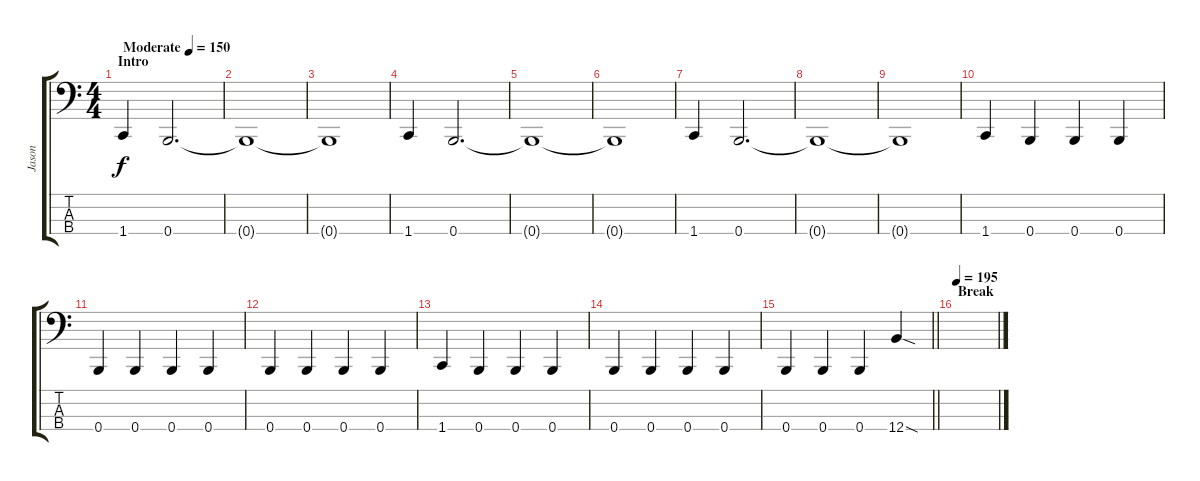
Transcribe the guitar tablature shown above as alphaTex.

\track ("Jason" "Jason") {instrument electricbassfinger}
\staff {score tabs}
\tuning (E2 B1 Gb1 B0) {hide}
\ts (4 4)
\section ("" "Intro")
\tempo (150 "Moderate")
\clef f4
\ks c
1.4.4{dy f instrument electricbassfinger} 0.4.2{d} |
0.4{t}.1 |
0.4{t}.1 |
1.4.4 0.4.2{d} |
0.4{t}.1 |
0.4{t}.1 |
1.4.4 0.4.2{d} |
0.4{t}.1 |
0.4{t}.1 |
1.4.4 0.4.4 0.4.4 0.4.4 |
0.4.4 0.4.4 0.4.4 0.4.4 |
0.4.4 0.4.4 0.4.4 0.4.4 |
1.4.4 0.4.4 0.4.4 0.4.4 |
0.4.4 0.4.4 0.4.4 0.4.4 |
\barLineRight lightlight
0.4.4 0.4.4 0.4.4 12.4{sod}.4 |
\section ("" "Break")
\tempo 195
